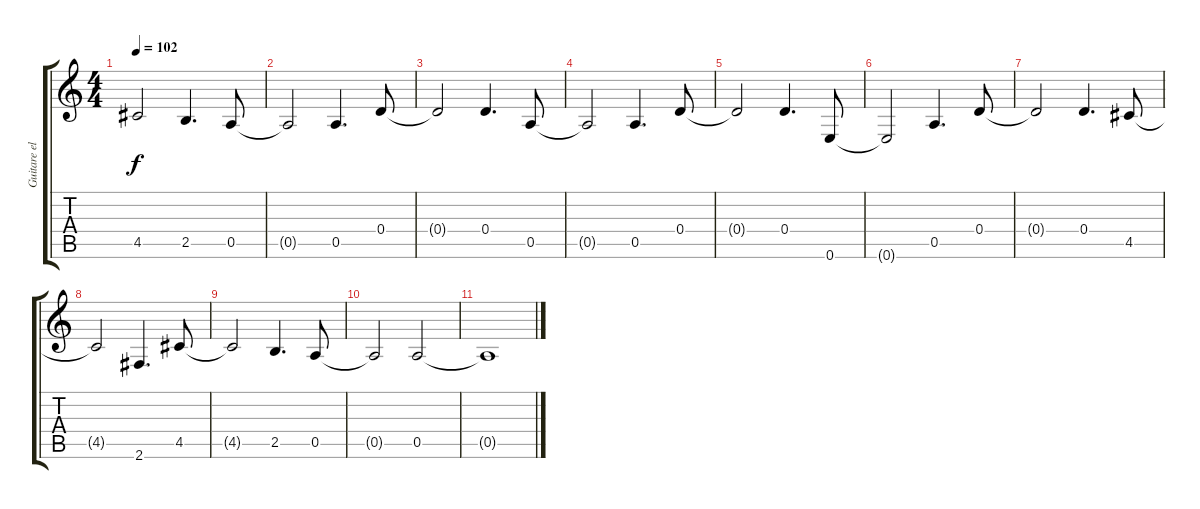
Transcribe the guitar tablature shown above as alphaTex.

\track ("Guitare elec" "Guitare el") {instrument distortionguitar}
\staff {score tabs}
\tuning (E4 B3 G3 D3 A2 E2) {hide}
\ts (4 4)
\tempo 102
\clef g2
\ks c
4.5{t}.2{dy f} 2.5.4{d} 0.5.8 |
0.5{t}.2 0.5.4{d} 0.4.8 |
0.4{t}.2 0.4.4{d} 0.5.8 |
0.5{t}.2 0.5.4{d} 0.4.8 |
0.4{t}.2 0.4.4{d} 0.6.8 |
0.6{t}.2 0.5.4{d} 0.4.8 |
0.4{t}.2 0.4.4{d} 4.5.8 |
4.5{t}.2 2.6.4{d} 4.5.8 |
4.5{t}.2 2.5.4{d} 0.5.8 |
0.5{t}.2 0.5.2 |
0.5{t}.1
